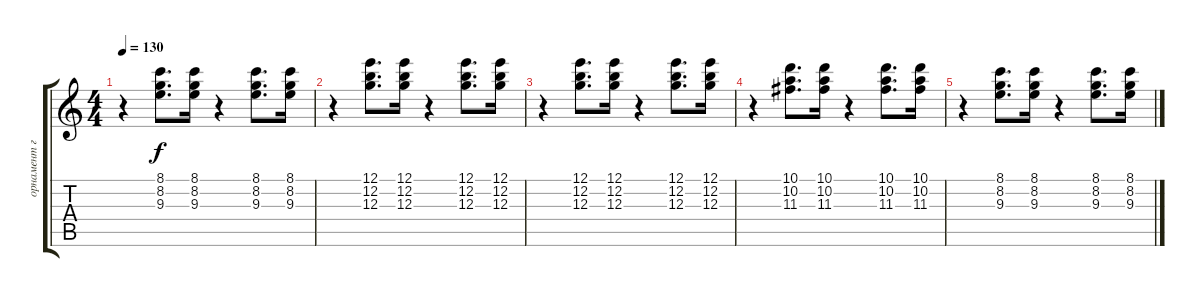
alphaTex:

\track ("орнамент гитара 2" "орнамент г") {instrument electricguitarmuted}
\staff {score tabs}
\tuning (E4 B3 G3 D3 A2 E2) {hide}
\ts (4 4)
\tempo 130
\clef g2
\ks c
r.4{dy f} (8.1 8.2 9.3).8{d} (8.1 8.2 9.3).16 r.4 (8.1 8.2 9.3).8{d} (8.1 8.2 9.3).16 |
r.4 (12.1 12.2 12.3).8{d} (12.1 12.2 12.3).16 r.4 (12.1 12.2 12.3).8{d} (12.1 12.2 12.3).16 |
r.4 (12.1 12.2 12.3).8{d} (12.1 12.2 12.3).16 r.4 (12.1 12.2 12.3).8{d} (12.1 12.2 12.3).16 |
r.4 (10.1 10.2 11.3).8{d} (10.1 10.2 11.3).16 r.4 (10.1 10.2 11.3).8{d} (10.1 10.2 11.3).16 |
r.4 (8.1 8.2 9.3).8{d} (8.1 8.2 9.3).16 r.4 (8.1 8.2 9.3).8{d} (8.1 8.2 9.3).16
